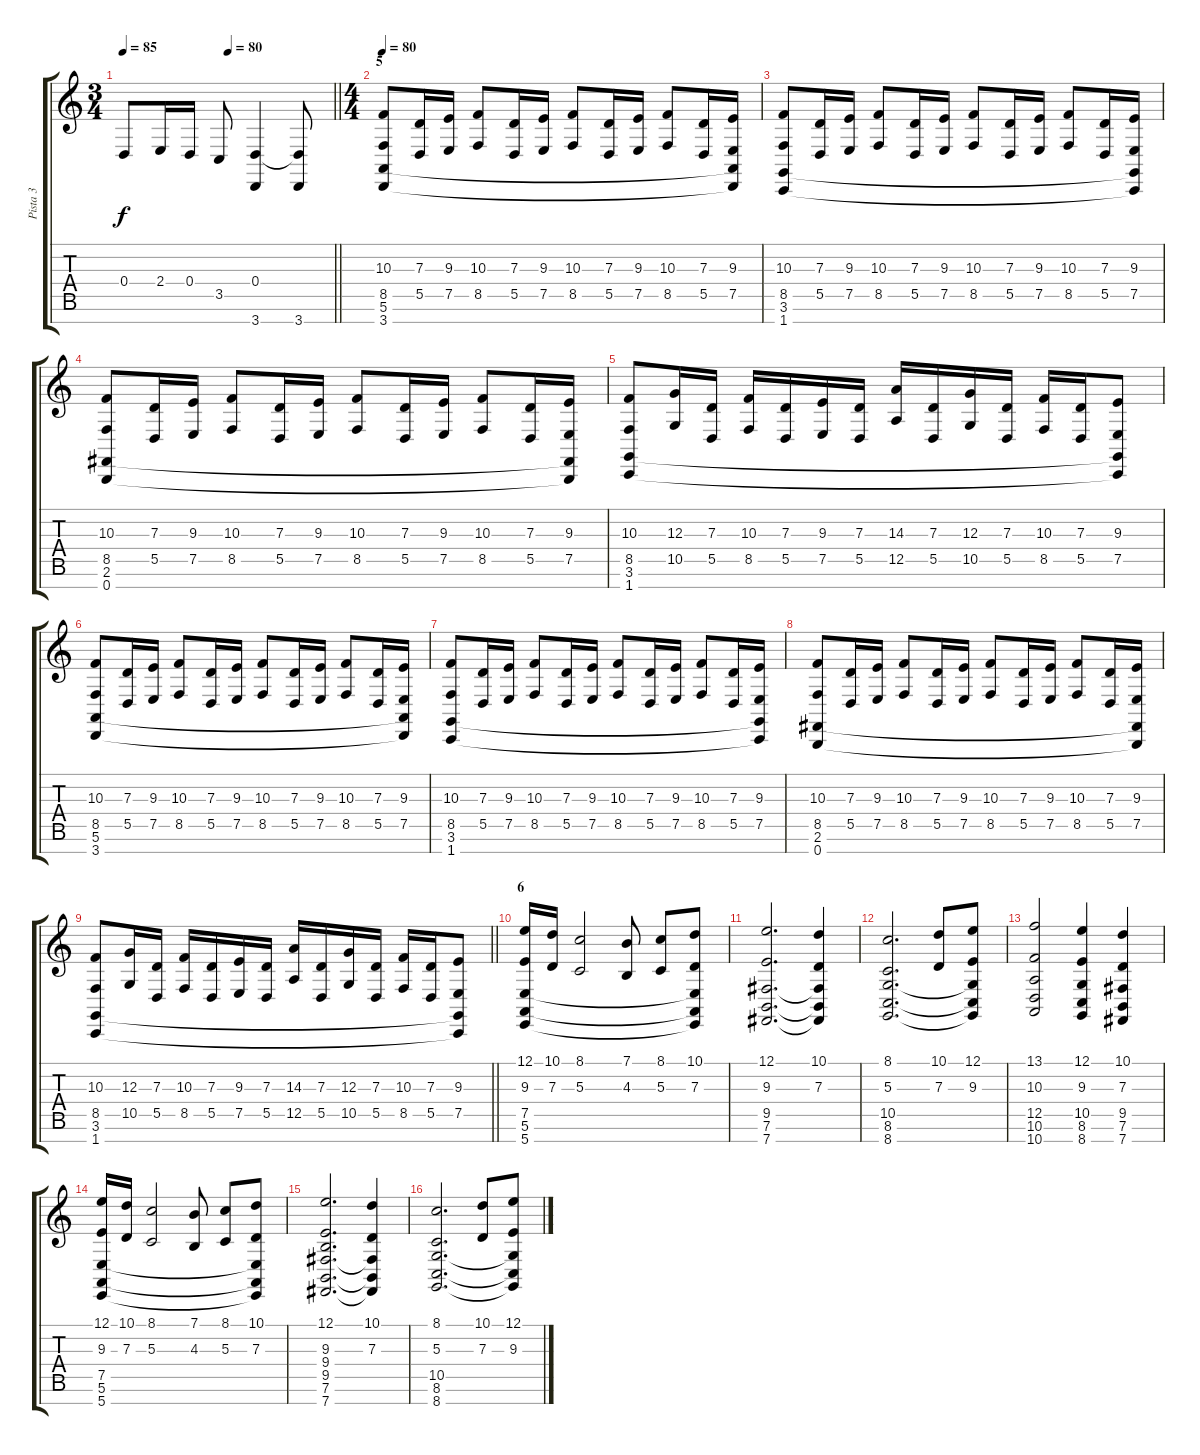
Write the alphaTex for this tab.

\track ("Pista 3" "Pista 3") {instrument englishhorn}
\staff {score tabs}
\tuning (E4 B3 G3 D3 A2 E2 B1) {hide}
\ts (3 4)
\tempo 85
\tempo (80 0.5)
\clef g2
\barLineRight lightlight
\ks c
0.4.8{dy f} 2.4.16 0.4.16 3.5.8 (0.4 3.7{t}).4 (0.4{t} 3.7).8 |
\ts (4 4)
\section ("" "5")
\tempo 80
(10.3 8.5 5.6 3.7).8{instrument stringensemble1} (7.3 5.5).16 (9.3 7.5).16 (10.3 8.5).8 (7.3 5.5).16 (9.3 7.5).16 (10.3 8.5).8 (7.3 5.5).16 (9.3 7.5).16 (10.3 8.5).8 (7.3 5.5).16 (9.3 7.5 5.6{t} 3.7{t}).16 |
(10.3 8.5 3.6 1.7).8{instrument stringensemble1} (7.3 5.5).16 (9.3 7.5).16 (10.3 8.5).8 (7.3 5.5).16 (9.3 7.5).16 (10.3 8.5).8 (7.3 5.5).16 (9.3 7.5).16 (10.3 8.5).8 (7.3 5.5).16 (9.3 7.5 3.6{t} 1.7{t}).16 |
(10.3 8.5 2.6 0.7).8{instrument stringensemble1} (7.3 5.5).16 (9.3 7.5).16 (10.3 8.5).8 (7.3 5.5).16 (9.3 7.5).16 (10.3 8.5).8 (7.3 5.5).16 (9.3 7.5).16 (10.3 8.5).8 (7.3 5.5).16 (9.3 7.5 2.6{t} 0.7{t}).16 |
(10.3 8.5 3.6 1.7).8{instrument stringensemble1} (12.3 10.5).16 (7.3 5.5).16 (10.3 8.5).16 (7.3 5.5).16 (9.3 7.5).16 (7.3 5.5).16 (14.3 12.5).16 (7.3 5.5).16 (12.3 10.5).16 (7.3 5.5).16 (10.3 8.5).16 (7.3 5.5).16 (9.3 7.5 3.6{t} 1.7{t}).8 |
(10.3 8.5 5.6 3.7).8{instrument stringensemble1} (7.3 5.5).16 (9.3 7.5).16 (10.3 8.5).8 (7.3 5.5).16 (9.3 7.5).16 (10.3 8.5).8 (7.3 5.5).16 (9.3 7.5).16 (10.3 8.5).8 (7.3 5.5).16 (9.3 7.5 5.6{t} 3.7{t}).16 |
(10.3 8.5 3.6 1.7).8{instrument stringensemble1} (7.3 5.5).16 (9.3 7.5).16 (10.3 8.5).8 (7.3 5.5).16 (9.3 7.5).16 (10.3 8.5).8 (7.3 5.5).16 (9.3 7.5).16 (10.3 8.5).8 (7.3 5.5).16 (9.3 7.5 3.6{t} 1.7{t}).16 |
(10.3 8.5 2.6 0.7).8{instrument stringensemble1} (7.3 5.5).16 (9.3 7.5).16 (10.3 8.5).8 (7.3 5.5).16 (9.3 7.5).16 (10.3 8.5).8 (7.3 5.5).16 (9.3 7.5).16 (10.3 8.5).8 (7.3 5.5).16 (9.3 7.5 2.6{t} 0.7{t}).16 |
\barLineRight lightlight
(10.3 8.5 3.6 1.7).8{instrument stringensemble1} (12.3 10.5).16 (7.3 5.5).16 (10.3 8.5).16 (7.3 5.5).16 (9.3 7.5).16 (7.3 5.5).16 (14.3 12.5).16 (7.3 5.5).16 (12.3 10.5).16 (7.3 5.5).16 (10.3 8.5).16 (7.3 5.5).16 (9.3 7.5 3.6{t} 1.7{t}).8 |
\section ("" "6")
(12.1 9.3 7.5 5.6 5.7).16 (10.1 7.3).16 (8.1 5.3).2 (7.1 4.3).8 (8.1 5.3).8 (10.1 7.3 7.5{t} 5.6{t} 5.7{t}).8 |
(12.1 9.3 9.5 7.6 7.7).2{d} (10.1 7.3 9.5{t} 7.6{t} 7.7{t}).4 |
(8.1 5.3 10.5 8.6 8.7).2{d} (10.1 7.3).8 (12.1 9.3 10.5{t} 8.6{t} 8.7{t}).8 |
(13.1 10.3 12.5 10.6 10.7).2 (12.1 9.3 10.5 8.6 8.7).4 (10.1 7.3 9.5 7.6 7.7).4 |
(12.1 9.3 7.5 5.6 5.7).16 (10.1 7.3).16 (8.1 5.3).2 (7.1 4.3).8 (8.1 5.3).8 (10.1 7.3 7.5{t} 5.6{t} 5.7{t}).8 |
(12.1 9.3 9.4 9.5 7.6 7.7).2{d} (10.1 7.3 9.5{t} 7.6{t} 7.7{t}).4 |
(8.1 5.3 10.5 8.6 8.7).2{d} (10.1 7.3).8 (12.1 9.3 10.5{t} 8.6{t} 8.7{t}).8
